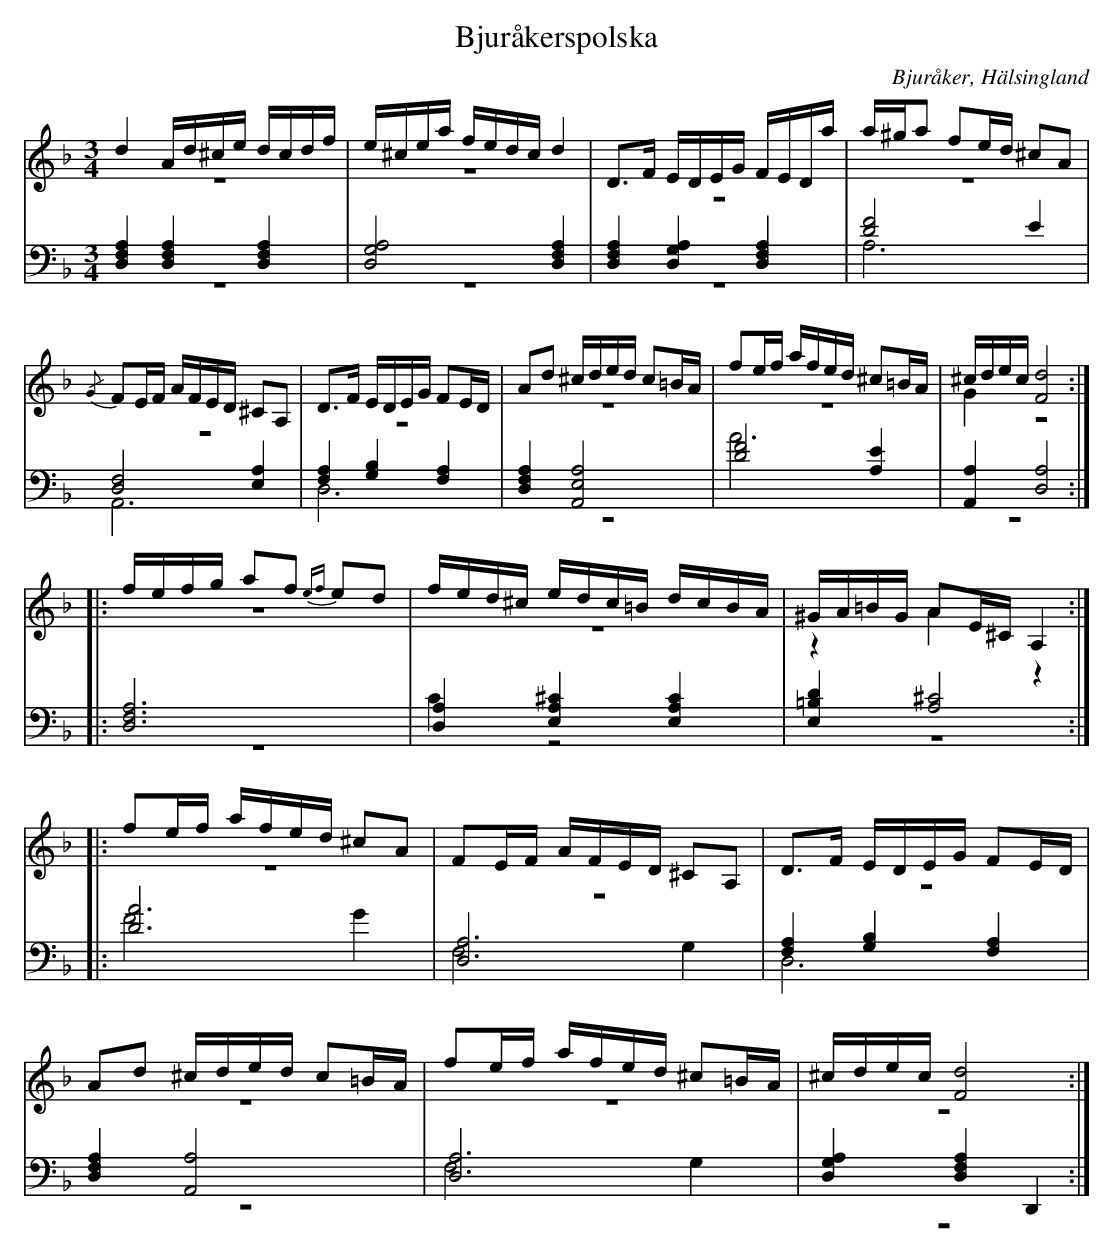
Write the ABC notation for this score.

X:1
T: Bjuråkerspolska
O: Bjuråker, Hälsingland
M: 3/4
L: 1/16
K: Dm
V:1
V:2 merge
V:3
V:4 merge
V:1
d4 Ad^ce dcdf |e^cea fedc d4|D2>F2 EDEG FEDa|a^ga2 f2ed ^c2A2|
{/G}F2EF AFED ^C2A,2|D2>F2 EDEG F2ED|A2d2 ^cded c2=BA|f2ef afed ^c2=BA|^cdec [F8d8]:|
|:fefg a2f2 {ef}e2d2 |fed^c edc=B dcBA|^GA=BG A2E^C A,4:|
|:f2ef afed ^c2A2|F2EF AFED ^C2A,2|D2>F2 EDEG F2ED|
A2d2 ^cded c2=BA|f2ef afed ^c2=BA|^cdec [F8d8]:|
V:2
z12|z12|z12|z12|
z12|z12|z12|z12|G4 z8:|
|:z12|z12|z4 A4 z4:|
|:z12|z12|z12|
z12|z12|z12:|
V:3 clef=bass
[D,4F,4A,4] [D,4F,4A,4] [D,4F,4A,4]|[D,8G,8A,8] [D,4F,4A,4]|[D,4F,4A,4] [D,4G,4A,4] [D,4F,4A,4]|[D8F8] E4|
[D,8F,8] [E,4A,4]|[F,4A,4] [G,4B,4] [F,4A,4]|[D,4F,4A,4] [A,,8E,8A,8]|[D8F8] [A,4E4]|[A,,4A,4] [D,8A,8]:|
|:[D,12F,12A,12]|[D,4A,4] [E,4A,4^C4] [E,4A,4C4]|[E,4=B,4D4] [A,8^C8]:|
|:[D12A12]|[D,12A,12]|[F,4A,4] [G,4B,4] [F,4A,4]|
[D,4F,4A,4] [A,,8A,8]|[D,12A,12]|[D,4G,4A,4] [D,4F,4A,4] D,,4:|
V:4 clef=bass
z12|z12|z12|A,12|
A,,12|D,12|z12|A12|z12:|
|:z12|C4 z8|z12:|
|:F8 G4|F,8 G,4|D,12|
z12|F,8 G,4|z12:|
